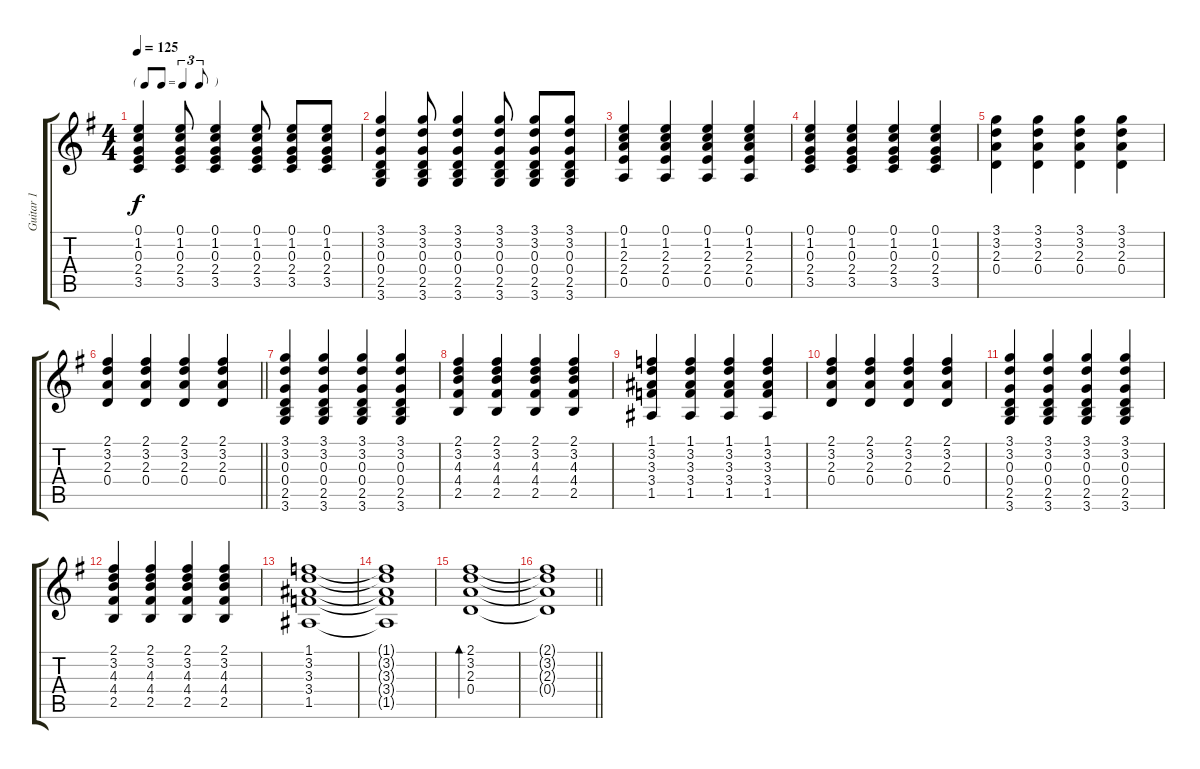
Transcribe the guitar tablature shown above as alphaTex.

\track ("Guitar 1" "Guitar 1") {instrument overdrivenguitar}
\staff {score tabs}
\tuning (E4 B3 G3 D3 A2 E2) {hide}
\ts (4 4)
\tf triplet8th
\tempo 125
\clef g2
\ks g
(0.1 1.2 0.3 2.4 3.5).4{dy f} (0.1 1.2 0.3 2.4 3.5).8 (0.1 1.2 0.3 2.4 3.5).4 (0.1 1.2 0.3 2.4 3.5).8 (0.1 1.2 0.3 2.4 3.5).8 (0.1 1.2 0.3 2.4 3.5).8 |
(3.1 3.2 0.3 0.4 2.5 3.6).4 (3.1 3.2 0.3 0.4 2.5 3.6).8 (3.1 3.2 0.3 0.4 2.5 3.6).4 (3.1 3.2 0.3 0.4 2.5 3.6).8 (3.1 3.2 0.3 0.4 2.5 3.6).8 (3.1 3.2 0.3 0.4 2.5 3.6).8 |
(0.1 1.2 2.3 2.4 0.5).4 (0.1 1.2 2.3 2.4 0.5).4 (0.1 1.2 2.3 2.4 0.5).4 (0.1 1.2 2.3 2.4 0.5).4 |
(0.1 1.2 0.3 2.4 3.5).4 (0.1 1.2 0.3 2.4 3.5).4 (0.1 1.2 0.3 2.4 3.5).4 (0.1 1.2 0.3 2.4 3.5).4 |
(3.1 3.2 2.3 0.4).4 (3.1 3.2 2.3 0.4).4 (3.1 3.2 2.3 0.4).4 (3.1 3.2 2.3 0.4).4 |
\barLineRight lightlight
(2.1 3.2 2.3 0.4).4 (2.1 3.2 2.3 0.4).4 (2.1 3.2 2.3 0.4).4 (2.1 3.2 2.3 0.4).4 |
(3.1 3.2 0.3 0.4 2.5 3.6).4 (3.1 3.2 0.3 0.4 2.5 3.6).4 (3.1 3.2 0.3 0.4 2.5 3.6).4 (3.1 3.2 0.3 0.4 2.5 3.6).4 |
(2.1 3.2 4.3 4.4 2.5).4 (2.1 3.2 4.3 4.4 2.5).4 (2.1 3.2 4.3 4.4 2.5).4 (2.1 3.2 4.3 4.4 2.5).4 |
(1.1 3.2 3.3 3.4 1.5).4 (1.1 3.2 3.3 3.4 1.5).4 (1.1 3.2 3.3 3.4 1.5).4 (1.1 3.2 3.3 3.4 1.5).4 |
(2.1 3.2 2.3 0.4).4 (2.1 3.2 2.3 0.4).4 (2.1 3.2 2.3 0.4).4 (2.1 3.2 2.3 0.4).4 |
(3.1 3.2 0.3 0.4 2.5 3.6).4 (3.1 3.2 0.3 0.4 2.5 3.6).4 (3.1 3.2 0.3 0.4 2.5 3.6).4 (3.1 3.2 0.3 0.4 2.5 3.6).4 |
(2.1 3.2 4.3 4.4 2.5).4 (2.1 3.2 4.3 4.4 2.5).4 (2.1 3.2 4.3 4.4 2.5).4 (2.1 3.2 4.3 4.4 2.5).4 |
(1.1 3.2 3.3 3.4 1.5).1 |
(1.1{t} 3.2{t} 3.3{t} 3.4{t} 1.5{t}).1 |
(2.1 3.2 2.3 0.4).1{bd 30} |
\barLineRight lightlight
(2.1{t} 3.2{t} 2.3{t} 0.4{t}).1
